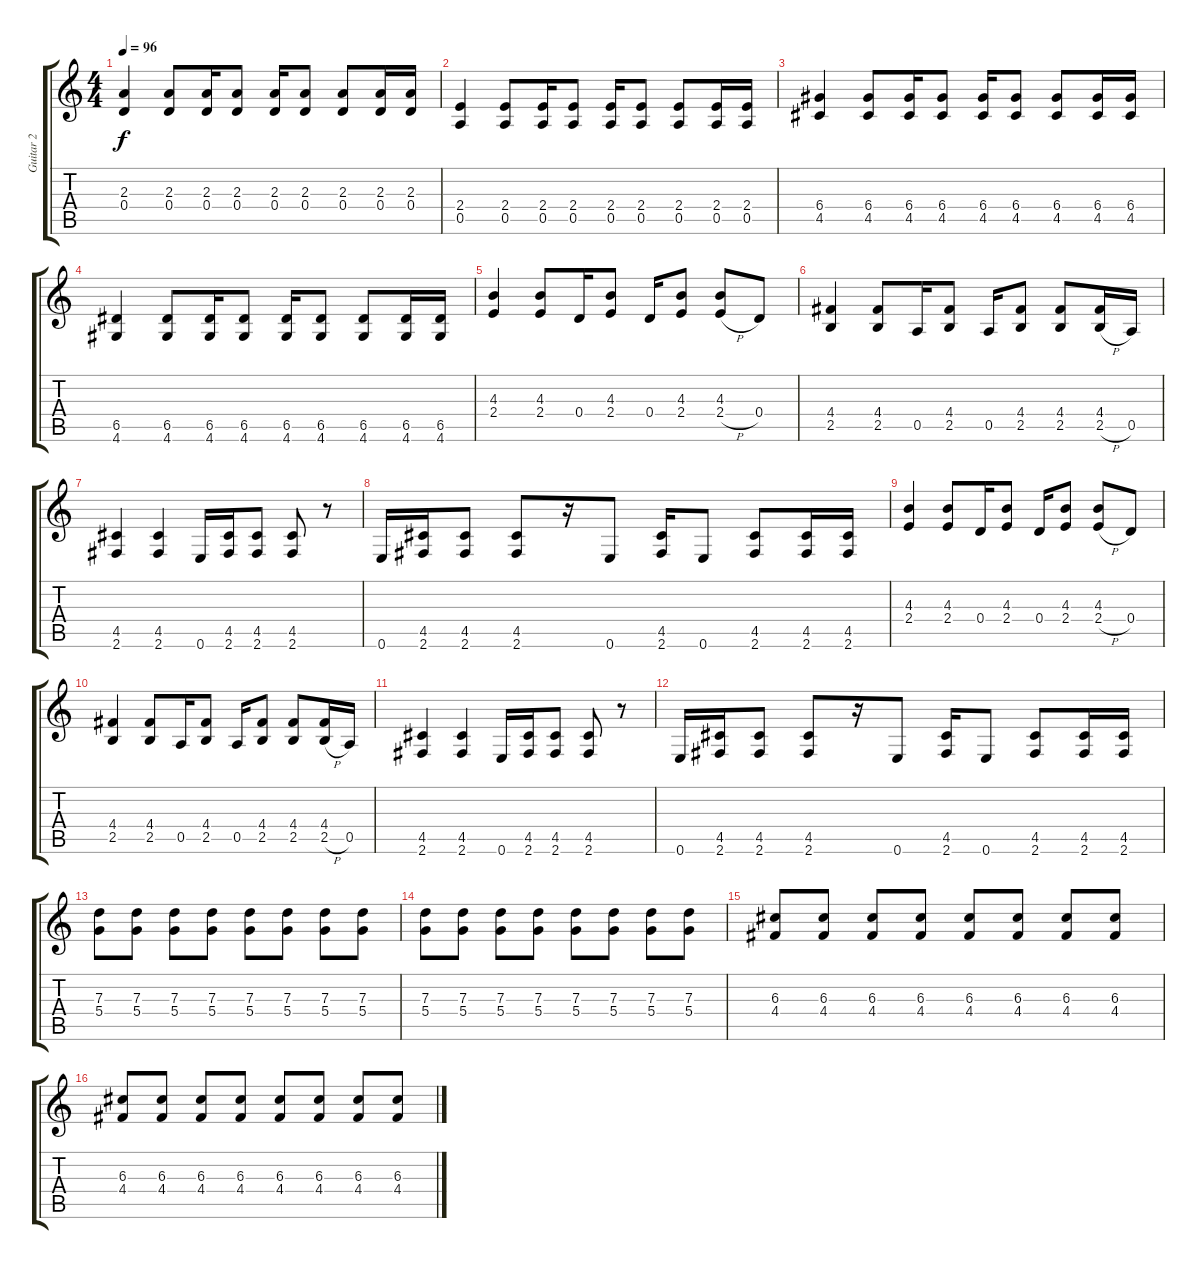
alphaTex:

\track ("Guitar 2" "Guitar 2") {instrument distortionguitar}
\staff {score tabs}
\tuning (E4 B3 G3 D3 A2 E2) {hide}
\ts (4 4)
\tempo 96
\clef g2
\ks c
(2.3 0.4).4{dy f} (2.3 0.4).8 (2.3 0.4).16 (2.3 0.4).8 (2.3 0.4).16 (2.3 0.4).8 (2.3 0.4).8 (2.3 0.4).16 (2.3 0.4).16 |
(2.4 0.5).4 (2.4 0.5).8 (2.4 0.5).16 (2.4 0.5).8 (2.4 0.5).16 (2.4 0.5).8 (2.4 0.5).8 (2.4 0.5).16 (2.4 0.5).16 |
(6.4 4.5).4 (6.4 4.5).8 (6.4 4.5).16 (6.4 4.5).8 (6.4 4.5).16 (6.4 4.5).8 (6.4 4.5).8 (6.4 4.5).16 (6.4 4.5).16 |
(6.5 4.6).4 (6.5 4.6).8 (6.5 4.6).16 (6.5 4.6).8 (6.5 4.6).16 (6.5 4.6).8 (6.5 4.6).8 (6.5 4.6).16 (6.5 4.6).16 |
(4.3 2.4).4 (4.3 2.4).8 0.4.16 (4.3 2.4).8 0.4.16 (4.3 2.4).8 (4.3 2.4{h}).8 0.4.8 |
(4.4 2.5).4 (4.4 2.5).8 0.5.16 (4.4 2.5).8 0.5.16 (4.4 2.5).8 (4.4 2.5).8 (4.4 2.5{h}).16 0.5.16 |
(4.5 2.6).4 (4.5 2.6).4 0.6.16 (4.5 2.6).16 (4.5 2.6).8 (4.5 2.6).8 r.8 |
0.6.16 (4.5 2.6).16 (4.5 2.6).8 (4.5 2.6).8 r.16 0.6.8 (4.5 2.6).16 0.6.8 (4.5 2.6).8 (4.5 2.6).16 (4.5 2.6).16 |
(4.3 2.4).4 (4.3 2.4).8 0.4.16 (4.3 2.4).8 0.4.16 (4.3 2.4).8 (4.3 2.4{h}).8 0.4.8 |
(4.4 2.5).4 (4.4 2.5).8 0.5.16 (4.4 2.5).8 0.5.16 (4.4 2.5).8 (4.4 2.5).8 (4.4 2.5{h}).16 0.5.16 |
(4.5 2.6).4 (4.5 2.6).4 0.6.16 (4.5 2.6).16 (4.5 2.6).8 (4.5 2.6).8 r.8 |
0.6.16 (4.5 2.6).16 (4.5 2.6).8 (4.5 2.6).8 r.16 0.6.8 (4.5 2.6).16 0.6.8 (4.5 2.6).8 (4.5 2.6).16 (4.5 2.6).16 |
(7.3 5.4).8 (7.3 5.4).8 (7.3 5.4).8 (7.3 5.4).8 (7.3 5.4).8 (7.3 5.4).8 (7.3 5.4).8 (7.3 5.4).8 |
(7.3 5.4).8 (7.3 5.4).8 (7.3 5.4).8 (7.3 5.4).8 (7.3 5.4).8 (7.3 5.4).8 (7.3 5.4).8 (7.3 5.4).8 |
(6.3 4.4).8 (6.3 4.4).8 (6.3 4.4).8 (6.3 4.4).8 (6.3 4.4).8 (6.3 4.4).8 (6.3 4.4).8 (6.3 4.4).8 |
(6.3 4.4).8 (6.3 4.4).8 (6.3 4.4).8 (6.3 4.4).8 (6.3 4.4).8 (6.3 4.4).8 (6.3 4.4).8 (6.3 4.4).8
